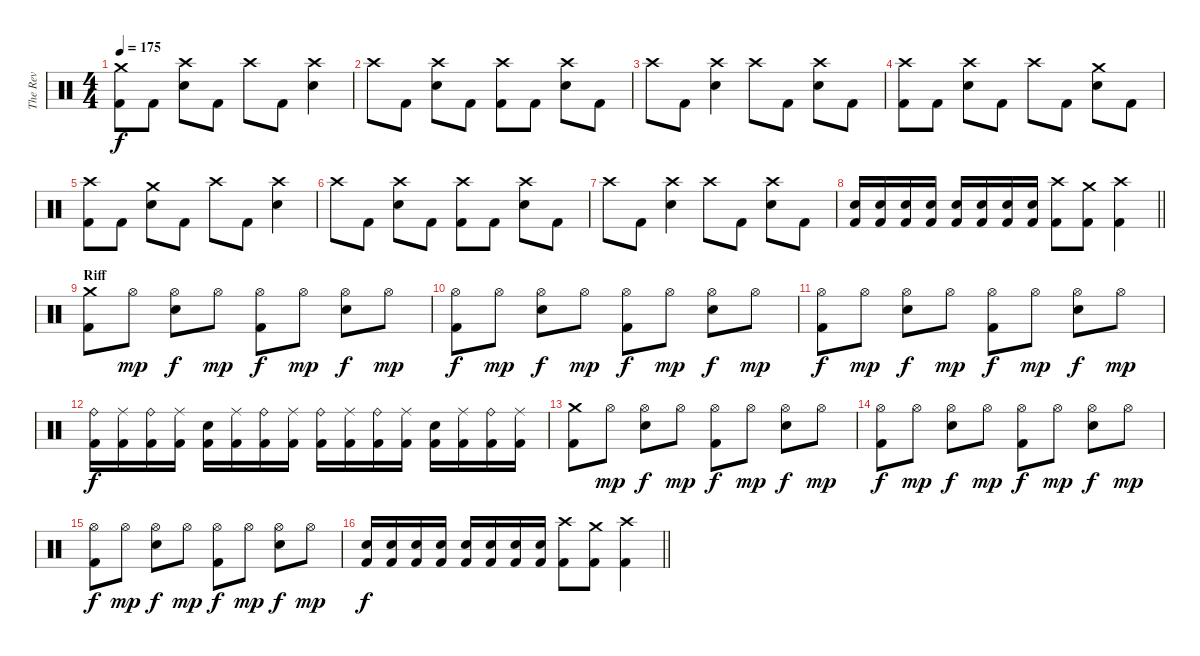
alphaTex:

\track ("The Rev" "The Rev") {instrument percussion}
\staff {score}
\articulation defaults
\ts (4 4)
\tempo 175
\clef neutral
\ks c
("Crash medium (hit)" "Kick (hit) 2").8{dy f} "Kick (hit) 2".8 ("Crash high (hit)" "Snare (hit) 2").8 "Kick (hit) 2".8 "Crash high (hit)".8 "Kick (hit) 2".8 ("Crash high (hit)" "Snare (hit) 2").4 |
"Crash high (hit)".8 "Kick (hit) 2".8 ("Crash high (hit)" "Snare (hit) 2").8 "Kick (hit) 2".8 ("Crash high (hit)" "Kick (hit) 2").8 "Kick (hit) 2".8 ("Crash high (hit)" "Snare (hit) 2").8 "Kick (hit) 2".8 |
"Crash high (hit)".8 "Kick (hit) 2".8 ("Crash high (hit)" "Snare (hit) 2").4 "Crash high (hit)".8 "Kick (hit) 2".8 ("Crash high (hit)" "Snare (hit) 2").8 "Kick (hit) 2".8 |
("Crash high (hit)" "Kick (hit) 2").8 "Kick (hit) 2".8 ("Crash high (hit)" "Snare (hit) 2").8 "Kick (hit) 2".8 "Crash high (hit)".8 "Kick (hit) 2".8 ("Crash medium (hit)" "Snare (hit) 2").8 "Kick (hit) 2".8 |
("Crash high (hit)" "Kick (hit) 2").8 "Kick (hit) 2".8 ("Crash medium (hit)" "Snare (hit) 2").8 "Kick (hit) 2".8 "Crash high (hit)".8 "Kick (hit) 2".8 ("Crash high (hit)" "Snare (hit) 2").4 |
"Crash high (hit)".8 "Kick (hit) 2".8 ("Crash high (hit)" "Snare (hit) 2").8 "Kick (hit) 2".8 ("Crash high (hit)" "Kick (hit) 2").8 "Kick (hit) 2".8 ("Crash high (hit)" "Snare (hit) 2").8 "Kick (hit) 2".8 |
"Crash high (hit)".8 "Kick (hit) 2".8 ("Crash high (hit)" "Snare (hit) 2").4 "Crash high (hit)".8 "Kick (hit) 2".8 ("Crash high (hit)" "Snare (hit) 2").8 "Kick (hit) 2".8 |
\barLineRight lightlight
("Snare (hit) 2" "Kick (hit) 2").16 ("Snare (hit) 2" "Kick (hit) 2").16 ("Snare (hit) 2" "Kick (hit) 2").16 ("Snare (hit) 2" "Kick (hit) 2").16 ("Snare (hit) 2" "Kick (hit) 2").16 ("Snare (hit) 2" "Kick (hit) 2").16 ("Snare (hit) 2" "Kick (hit) 2").16 ("Snare (hit) 2" "Kick (hit) 2").16 ("Crash high (hit)" "Kick (hit) 2").8 ("Crash medium (hit)" "Kick (hit) 2").8 ("Crash high (hit)" "Kick (hit) 2").4 |
\section ("" "Riff")
("Crash medium (hit)" "Kick (hit) 2").8 "Hi-Hat (open)".8{dy mp} ("Hi-Hat (open)" "Snare (hit) 2").8{dy f} "Hi-Hat (open)".8{dy mp} ("Hi-Hat (open)" "Kick (hit) 2").8{dy f} "Hi-Hat (open)".8{dy mp} ("Hi-Hat (open)" "Snare (hit) 2").8{dy f} "Hi-Hat (open)".8{dy mp} |
("Hi-Hat (open)" "Kick (hit) 2").8{dy f} "Hi-Hat (open)".8{dy mp} ("Hi-Hat (open)" "Snare (hit) 2").8{dy f} "Hi-Hat (open)".8{dy mp} ("Hi-Hat (open)" "Kick (hit) 2").8{dy f} "Hi-Hat (open)".8{dy mp} ("Hi-Hat (open)" "Snare (hit) 2").8{dy f} "Hi-Hat (open)".8{dy mp} |
("Hi-Hat (open)" "Kick (hit) 2").8{dy f} "Hi-Hat (open)".8{dy mp} ("Hi-Hat (open)" "Snare (hit) 2").8{dy f} "Hi-Hat (open)".8{dy mp} ("Hi-Hat (open)" "Kick (hit) 2").8{dy f} "Hi-Hat (open)".8{dy mp} ("Hi-Hat (open)" "Snare (hit) 2").8{dy f} "Hi-Hat (open)".8{dy mp} |
("Ride (bell)" "Kick (hit) 2").16{dy f} ("Ride (middle)" "Kick (hit) 2").16 ("Ride (bell)" "Kick (hit) 2").16 ("Ride (middle)" "Kick (hit) 2").16 ("Snare (hit) 2" "Kick (hit) 2").16 ("Ride (middle)" "Kick (hit) 2").16 ("Ride (bell)" "Kick (hit) 2").16 ("Ride (middle)" "Kick (hit) 2").16 ("Ride (bell)" "Kick (hit) 2").16 ("Ride (middle)" "Kick (hit) 2").16 ("Ride (bell)" "Kick (hit) 2").16 ("Ride (middle)" "Kick (hit) 2").16 ("Snare (hit) 2" "Kick (hit) 2").16 ("Ride (middle)" "Kick (hit) 2").16 ("Ride (bell)" "Kick (hit) 2").16 ("Ride (middle)" "Kick (hit) 2").16 |
("Crash medium (hit)" "Kick (hit) 2").8 "Hi-Hat (open)".8{dy mp} ("Hi-Hat (open)" "Snare (hit) 2").8{dy f} "Hi-Hat (open)".8{dy mp} ("Hi-Hat (open)" "Kick (hit) 2").8{dy f} "Hi-Hat (open)".8{dy mp} ("Hi-Hat (open)" "Snare (hit) 2").8{dy f} "Hi-Hat (open)".8{dy mp} |
("Hi-Hat (open)" "Kick (hit) 2").8{dy f} "Hi-Hat (open)".8{dy mp} ("Hi-Hat (open)" "Snare (hit) 2").8{dy f} "Hi-Hat (open)".8{dy mp} ("Hi-Hat (open)" "Kick (hit) 2").8{dy f} "Hi-Hat (open)".8{dy mp} ("Hi-Hat (open)" "Snare (hit) 2").8{dy f} "Hi-Hat (open)".8{dy mp} |
("Hi-Hat (open)" "Kick (hit) 2").8{dy f} "Hi-Hat (open)".8{dy mp} ("Hi-Hat (open)" "Snare (hit) 2").8{dy f} "Hi-Hat (open)".8{dy mp} ("Hi-Hat (open)" "Kick (hit) 2").8{dy f} "Hi-Hat (open)".8{dy mp} ("Hi-Hat (open)" "Snare (hit) 2").8{dy f} "Hi-Hat (open)".8{dy mp} |
\barLineRight lightlight
("Snare (hit) 2" "Kick (hit) 2").16{dy f} ("Snare (hit) 2" "Kick (hit) 2").16 ("Snare (hit) 2" "Kick (hit) 2").16 ("Snare (hit) 2" "Kick (hit) 2").16 ("Snare (hit) 2" "Kick (hit) 2").16 ("Snare (hit) 2" "Kick (hit) 2").16 ("Snare (hit) 2" "Kick (hit) 2").16 ("Snare (hit) 2" "Kick (hit) 2").16 ("Crash high (hit)" "Kick (hit) 2").8 ("Crash medium (hit)" "Kick (hit) 2").8 ("Crash high (hit)" "Kick (hit) 2").4
